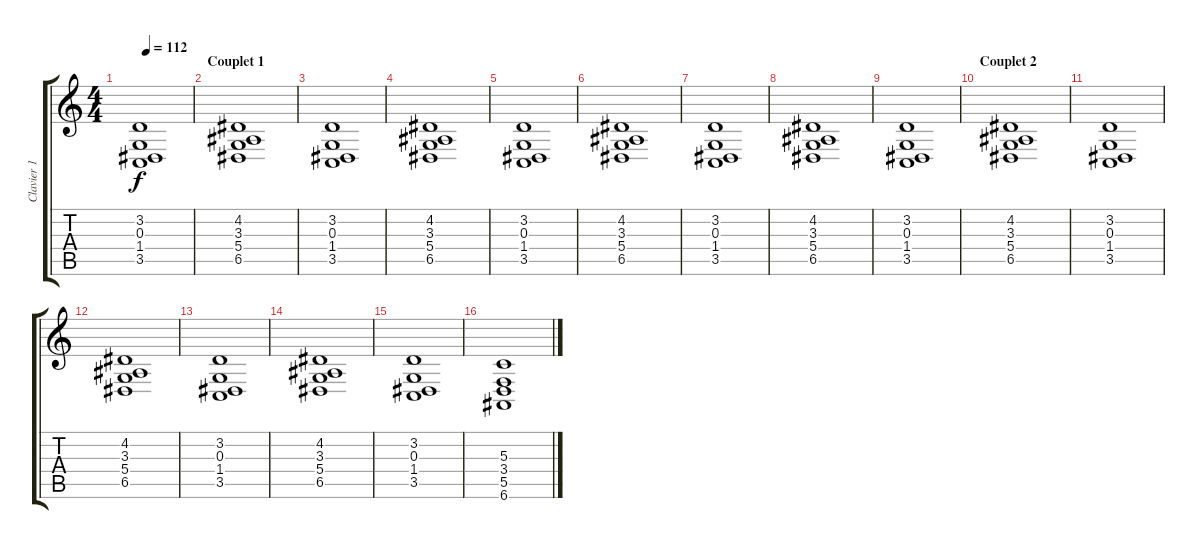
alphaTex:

\track ("Clavier 1" "Clavier 1") {instrument churchorgan}
\staff {score tabs}
\tuning (E4 B3 G3 D3 A2 E2) {hide}
\ts (4 4)
\tempo 112
\clef g2
\ks c
(3.2 0.3 1.4 3.5).1{dy f} |
\section ("" "Couplet 1")
(4.2 3.3 5.4 6.5).1 |
(3.2 0.3 1.4 3.5).1 |
(4.2 3.3 5.4 6.5).1 |
(3.2 0.3 1.4 3.5).1 |
(4.2 3.3 5.4 6.5).1 |
(3.2 0.3 1.4 3.5).1 |
(4.2 3.3 5.4 6.5).1 |
(3.2 0.3 1.4 3.5).1 |
\section ("" "Couplet 2")
(4.2 3.3 5.4 6.5).1 |
(3.2 0.3 1.4 3.5).1 |
(4.2 3.3 5.4 6.5).1 |
(3.2 0.3 1.4 3.5).1 |
(4.2 3.3 5.4 6.5).1 |
(3.2 0.3 1.4 3.5).1 |
(5.3 3.4 5.5 6.6).1
